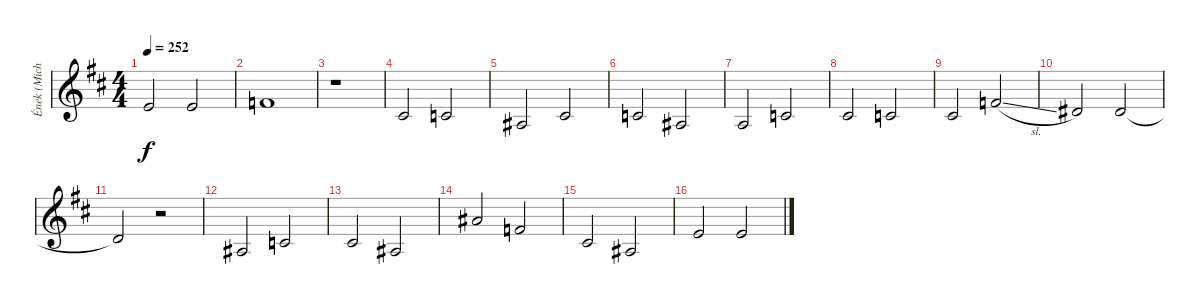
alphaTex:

\track ("Ének (Michael Vescera)" "Ének (Mich") {instrument tenorsax}
\staff {score}
\tuning (E4 B3 G3 D3 A2 E2) {hide}
\ts (4 4)
\tempo 252
\clef g2
\ks d
0.1.2{dy f} 0.1.2 |
1.1.1 |
r.1 |
2.2.2 1.2.2 |
3.3.2 2.2.2 |
1.2.2 3.3.2 |
2.3.2 1.2.2 |
2.2.2 1.2.2 |
2.2.2 6.2{sl}.2 |
4.2.2 4.2.2 |
4.2{t}.2 r.2 |
3.3.2 1.2.2 |
2.2.2 3.3.2 |
6.1.2 1.1.2 |
2.2.2 3.3.2 |
0.1.2 0.1.2
